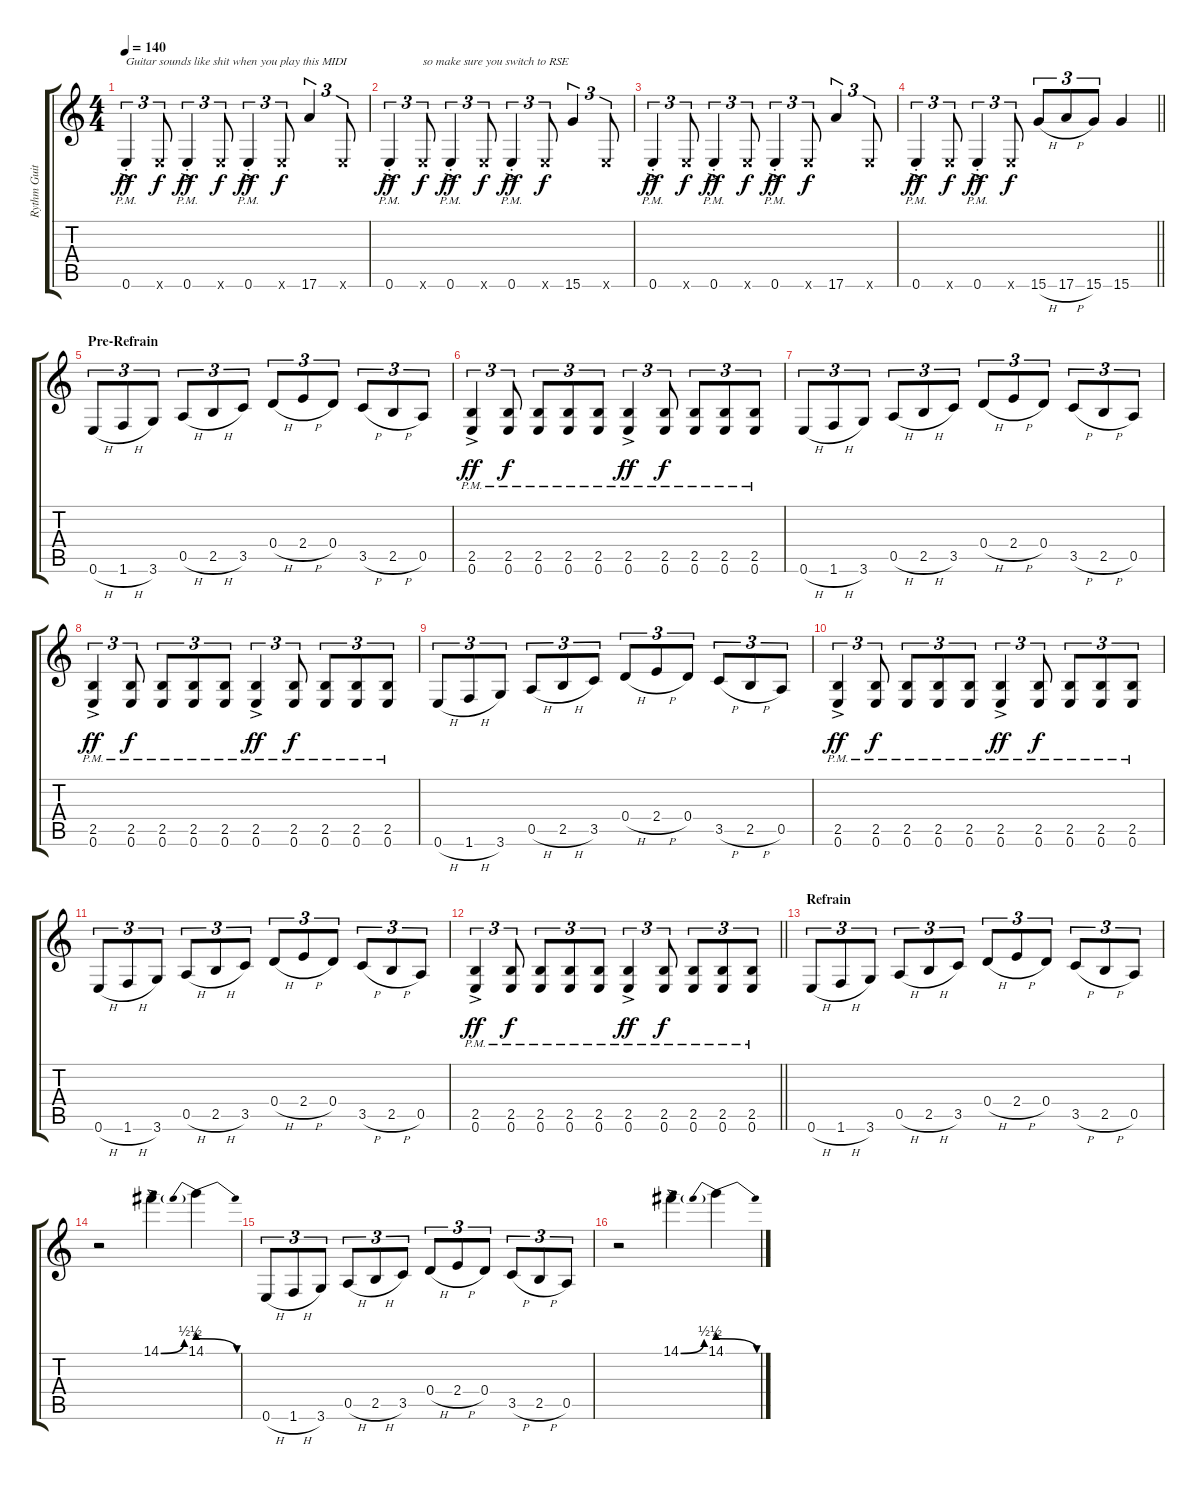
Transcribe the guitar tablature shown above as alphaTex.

\track ("Rythm Guitar (Aidan Nemeth)" "Rythm Guit") {instrument overdrivenguitar}
\staff {score tabs}
\tuning (E4 B3 G3 D3 A2 E2) {hide}
\ts (4 4)
\tempo 140
\clef g2
\ks c
0.6{ac pm st}.4{tu (3 2) txt "Guitar sounds like shit when you play this MIDI" dy ff} 0.6{x}.8{tu (3 2) dy f} 0.6{ac pm st}.4{tu (3 2) dy ff} 0.6{x}.8{tu (3 2) dy f} 0.6{ac pm st}.4{tu (3 2) dy ff} 0.6{x}.8{tu (3 2) dy f} 17.6.4{tu (3 2)} 0.6{x}.8{tu (3 2)} |
0.6{ac pm st}.4{tu (3 2) dy ff} 0.6{x}.8{tu (3 2) txt "so make sure you switch to RSE" dy f} 0.6{ac pm st}.4{tu (3 2) dy ff} 0.6{x}.8{tu (3 2) dy f} 0.6{ac pm st}.4{tu (3 2) dy ff} 0.6{x}.8{tu (3 2) dy f} 15.6.4{tu (3 2)} 0.6{x}.8{tu (3 2)} |
0.6{ac pm st}.4{tu (3 2) dy ff} 0.6{x}.8{tu (3 2) dy f} 0.6{ac pm st}.4{tu (3 2) dy ff} 0.6{x}.8{tu (3 2) dy f} 0.6{ac pm st}.4{tu (3 2) dy ff} 0.6{x}.8{tu (3 2) dy f} 17.6.4{tu (3 2)} 0.6{x}.8{tu (3 2)} |
\barLineRight lightlight
0.6{ac pm st}.4{tu (3 2) dy ff} 0.6{x}.8{tu (3 2) dy f} 0.6{ac pm st}.4{tu (3 2) dy ff} 0.6{x}.8{tu (3 2) dy f} 15.6{h}.8{tu (3 2)} 17.6{h}.8{tu (3 2)} 15.6.8{tu (3 2)} 15.6.4 |
\section ("" "Pre-Refrain")
0.6{h}.8{tu (3 2)} 1.6{h}.8{tu (3 2)} 3.6.8{tu (3 2)} 0.5{h}.8{tu (3 2)} 2.5{h}.8{tu (3 2)} 3.5.8{tu (3 2)} 0.4{h}.8{tu (3 2)} 2.4{h}.8{tu (3 2)} 0.4.8{tu (3 2)} 3.5{h}.8{tu (3 2)} 2.5{h}.8{tu (3 2)} 0.5.8{tu (3 2)} |
(2.5{ac pm} 0.6{ac pm}).4{tu (3 2) dy ff} (2.5{pm} 0.6{pm}).8{tu (3 2) dy f} (2.5{pm} 0.6{pm}).8{tu (3 2)} (2.5{pm} 0.6{pm}).8{tu (3 2)} (2.5{pm} 0.6{pm}).8{tu (3 2)} (2.5{ac pm} 0.6{ac pm}).4{tu (3 2) dy ff} (2.5{pm} 0.6{pm}).8{tu (3 2) dy f} (2.5{pm} 0.6{pm}).8{tu (3 2)} (2.5{pm} 0.6{pm}).8{tu (3 2)} (2.5{pm} 0.6{pm}).8{tu (3 2)} |
0.6{h}.8{tu (3 2)} 1.6{h}.8{tu (3 2)} 3.6.8{tu (3 2)} 0.5{h}.8{tu (3 2)} 2.5{h}.8{tu (3 2)} 3.5.8{tu (3 2)} 0.4{h}.8{tu (3 2)} 2.4{h}.8{tu (3 2)} 0.4.8{tu (3 2)} 3.5{h}.8{tu (3 2)} 2.5{h}.8{tu (3 2)} 0.5.8{tu (3 2)} |
(2.5{ac pm} 0.6{ac pm}).4{tu (3 2) dy ff} (2.5{pm} 0.6{pm}).8{tu (3 2) dy f} (2.5{pm} 0.6{pm}).8{tu (3 2)} (2.5{pm} 0.6{pm}).8{tu (3 2)} (2.5{pm} 0.6{pm}).8{tu (3 2)} (2.5{ac pm} 0.6{ac pm}).4{tu (3 2) dy ff} (2.5{pm} 0.6{pm}).8{tu (3 2) dy f} (2.5{pm} 0.6{pm}).8{tu (3 2)} (2.5{pm} 0.6{pm}).8{tu (3 2)} (2.5{pm} 0.6{pm}).8{tu (3 2)} |
0.6{h}.8{tu (3 2)} 1.6{h}.8{tu (3 2)} 3.6.8{tu (3 2)} 0.5{h}.8{tu (3 2)} 2.5{h}.8{tu (3 2)} 3.5.8{tu (3 2)} 0.4{h}.8{tu (3 2)} 2.4{h}.8{tu (3 2)} 0.4.8{tu (3 2)} 3.5{h}.8{tu (3 2)} 2.5{h}.8{tu (3 2)} 0.5.8{tu (3 2)} |
(2.5{ac pm} 0.6{ac pm}).4{tu (3 2) dy ff} (2.5{pm} 0.6{pm}).8{tu (3 2) dy f} (2.5{pm} 0.6{pm}).8{tu (3 2)} (2.5{pm} 0.6{pm}).8{tu (3 2)} (2.5{pm} 0.6{pm}).8{tu (3 2)} (2.5{ac pm} 0.6{ac pm}).4{tu (3 2) dy ff} (2.5{pm} 0.6{pm}).8{tu (3 2) dy f} (2.5{pm} 0.6{pm}).8{tu (3 2)} (2.5{pm} 0.6{pm}).8{tu (3 2)} (2.5{pm} 0.6{pm}).8{tu (3 2)} |
0.6{h}.8{tu (3 2)} 1.6{h}.8{tu (3 2)} 3.6.8{tu (3 2)} 0.5{h}.8{tu (3 2)} 2.5{h}.8{tu (3 2)} 3.5.8{tu (3 2)} 0.4{h}.8{tu (3 2)} 2.4{h}.8{tu (3 2)} 0.4.8{tu (3 2)} 3.5{h}.8{tu (3 2)} 2.5{h}.8{tu (3 2)} 0.5.8{tu (3 2)} |
\barLineRight lightlight
(2.5{ac pm} 0.6{ac pm}).4{tu (3 2) dy ff} (2.5{pm} 0.6{pm}).8{tu (3 2) dy f} (2.5{pm} 0.6{pm}).8{tu (3 2)} (2.5{pm} 0.6{pm}).8{tu (3 2)} (2.5{pm} 0.6{pm}).8{tu (3 2)} (2.5{ac pm} 0.6{ac pm}).4{tu (3 2) dy ff} (2.5{pm} 0.6{pm}).8{tu (3 2) dy f} (2.5{pm} 0.6{pm}).8{tu (3 2)} (2.5{pm} 0.6{pm}).8{tu (3 2)} (2.5{pm} 0.6{pm}).8{tu (3 2)} |
\section ("" "Refrain")
0.6{h}.8{tu (3 2)} 1.6{h}.8{tu (3 2)} 3.6.8{tu (3 2)} 0.5{h}.8{tu (3 2)} 2.5{h}.8{tu (3 2)} 3.5.8{tu (3 2)} 0.4{h}.8{tu (3 2)} 2.4{h}.8{tu (3 2)} 0.4.8{tu (3 2)} 3.5{h}.8{tu (3 2)} 2.5{h}.8{tu (3 2)} 0.5.8{tu (3 2)} |
r.2 14.1{be (bend 0 0 60 2)}.4 14.1{be (prebendrelease 0 2 60 0)}.4 |
0.6{h}.8{tu (3 2)} 1.6{h}.8{tu (3 2)} 3.6.8{tu (3 2)} 0.5{h}.8{tu (3 2)} 2.5{h}.8{tu (3 2)} 3.5.8{tu (3 2)} 0.4{h}.8{tu (3 2)} 2.4{h}.8{tu (3 2)} 0.4.8{tu (3 2)} 3.5{h}.8{tu (3 2)} 2.5{h}.8{tu (3 2)} 0.5.8{tu (3 2)} |
r.2 14.1{be (bend 0 0 60 2)}.4 14.1{be (prebendrelease 0 2 60 0)}.4
